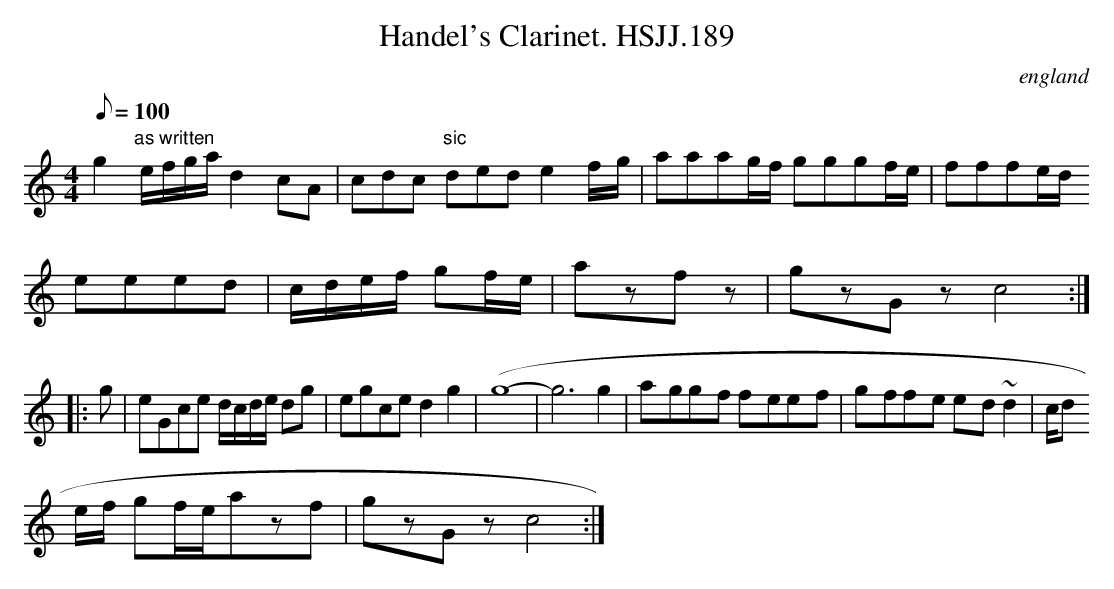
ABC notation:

X:1
T:Handel's Clarinet. HSJJ.189
O:england
M:4/4
L:1/8
Q:100
K:C
g2"as written"e/f/g/a/d2cA|cdc"sic" ded e2 f/-g/|aaag/f/ gggf/e/|fffe/d/
eeed|c/d/e/f/ gf/e/|azfz|gzGzc4:|
|:g|eGce d/c/d/e/ dg|egced2g2|(g8-|g6g2|a-gg-f f-ee-f|g-ff-e e-d~d2|c/d
/e/f/ gf/e/azf|gzGzc4:|]
